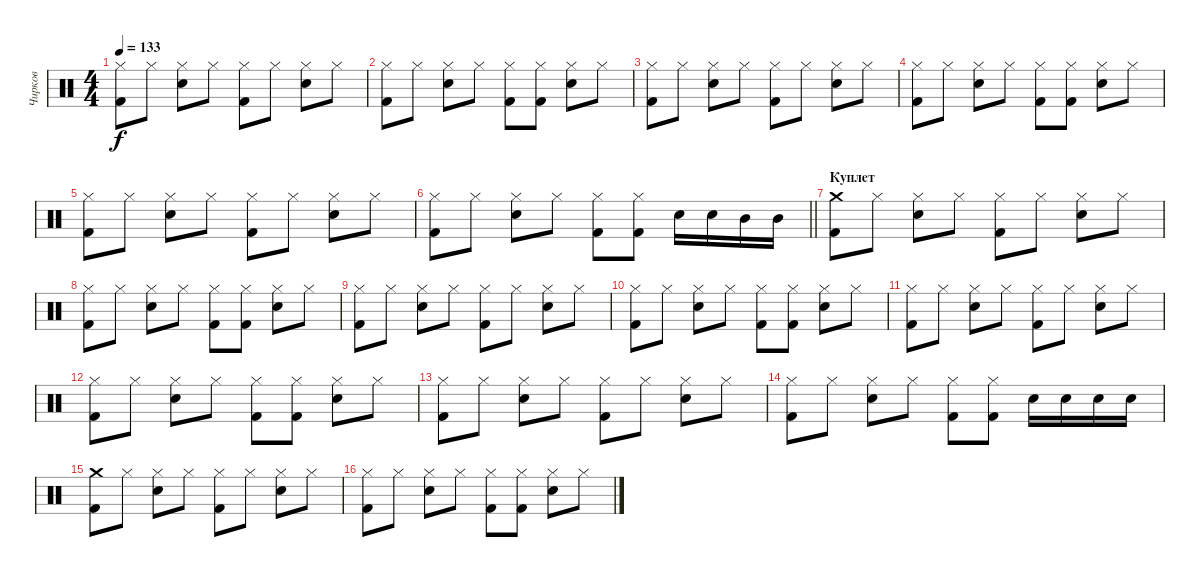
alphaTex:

\track ("Чирков" "Чирков") {instrument percussion}
\staff {score}
\articulation defaults
\ts (4 4)
\tempo 133
\clef neutral
\ks c
("Hi-Hat (closed)" "Kick (hit) 2").8{dy f} "Hi-Hat (closed)".8 ("Hi-Hat (closed)" "Snare (hit) 2").8 "Hi-Hat (closed)".8 ("Hi-Hat (closed)" "Kick (hit) 2").8 "Hi-Hat (closed)".8 ("Hi-Hat (closed)" "Snare (hit) 2").8 "Hi-Hat (closed)".8 |
("Hi-Hat (closed)" "Kick (hit) 2").8 "Hi-Hat (closed)".8 ("Hi-Hat (closed)" "Snare (hit) 2").8 "Hi-Hat (closed)".8 ("Hi-Hat (closed)" "Kick (hit) 2").8 ("Hi-Hat (closed)" "Kick (hit) 2").8 ("Hi-Hat (closed)" "Snare (hit) 2").8 "Hi-Hat (closed)".8 |
("Hi-Hat (closed)" "Kick (hit) 2").8 "Hi-Hat (closed)".8 ("Hi-Hat (closed)" "Snare (hit) 2").8 "Hi-Hat (closed)".8 ("Hi-Hat (closed)" "Kick (hit) 2").8 "Hi-Hat (closed)".8 ("Hi-Hat (closed)" "Snare (hit) 2").8 "Hi-Hat (closed)".8 |
("Hi-Hat (closed)" "Kick (hit) 2").8 "Hi-Hat (closed)".8 ("Hi-Hat (closed)" "Snare (hit) 2").8 "Hi-Hat (closed)".8 ("Hi-Hat (closed)" "Kick (hit) 2").8 ("Hi-Hat (closed)" "Kick (hit) 2").8 ("Hi-Hat (closed)" "Snare (hit) 2").8 "Hi-Hat (closed)".8 |
("Hi-Hat (closed)" "Kick (hit) 2").8 "Hi-Hat (closed)".8 ("Hi-Hat (closed)" "Snare (hit) 2").8 "Hi-Hat (closed)".8 ("Hi-Hat (closed)" "Kick (hit) 2").8 "Hi-Hat (closed)".8 ("Hi-Hat (closed)" "Snare (hit) 2").8 "Hi-Hat (closed)".8 |
\barLineRight lightlight
("Hi-Hat (closed)" "Kick (hit) 2").8 "Hi-Hat (closed)".8 ("Hi-Hat (closed)" "Snare (hit) 2").8 "Hi-Hat (closed)".8 ("Hi-Hat (closed)" "Kick (hit) 2").8 ("Hi-Hat (closed)" "Kick (hit) 2").8 "Snare (hit) 2".16 "Snare (hit) 2".16 "Mid Tom (hit)".16 "Mid Tom (hit)".16 |
\section ("" "Куплет")
("Crash medium (hit)" "Kick (hit) 2").8 "Hi-Hat (closed)".8 ("Hi-Hat (closed)" "Snare (hit) 2").8 "Hi-Hat (closed)".8 ("Hi-Hat (closed)" "Kick (hit) 2").8 "Hi-Hat (closed)".8 ("Hi-Hat (closed)" "Snare (hit) 2").8 "Hi-Hat (closed)".8 |
("Hi-Hat (closed)" "Kick (hit) 2").8 "Hi-Hat (closed)".8 ("Hi-Hat (closed)" "Snare (hit) 2").8 "Hi-Hat (closed)".8 ("Hi-Hat (closed)" "Kick (hit) 2").8 ("Hi-Hat (closed)" "Kick (hit) 2").8 ("Hi-Hat (closed)" "Snare (hit) 2").8 "Hi-Hat (closed)".8 |
("Hi-Hat (closed)" "Kick (hit) 2").8 "Hi-Hat (closed)".8 ("Hi-Hat (closed)" "Snare (hit) 2").8 "Hi-Hat (closed)".8 ("Hi-Hat (closed)" "Kick (hit) 2").8 "Hi-Hat (closed)".8 ("Hi-Hat (closed)" "Snare (hit) 2").8 "Hi-Hat (closed)".8 |
("Hi-Hat (closed)" "Kick (hit) 2").8 "Hi-Hat (closed)".8 ("Hi-Hat (closed)" "Snare (hit) 2").8 "Hi-Hat (closed)".8 ("Hi-Hat (closed)" "Kick (hit) 2").8 ("Hi-Hat (closed)" "Kick (hit) 2").8 ("Hi-Hat (closed)" "Snare (hit) 2").8 "Hi-Hat (closed)".8 |
("Hi-Hat (closed)" "Kick (hit) 2").8 "Hi-Hat (closed)".8 ("Hi-Hat (closed)" "Snare (hit) 2").8 "Hi-Hat (closed)".8 ("Hi-Hat (closed)" "Kick (hit) 2").8 "Hi-Hat (closed)".8 ("Hi-Hat (closed)" "Snare (hit) 2").8 "Hi-Hat (closed)".8 |
("Hi-Hat (closed)" "Kick (hit) 2").8 "Hi-Hat (closed)".8 ("Hi-Hat (closed)" "Snare (hit) 2").8 "Hi-Hat (closed)".8 ("Hi-Hat (closed)" "Kick (hit) 2").8 ("Hi-Hat (closed)" "Kick (hit) 2").8 ("Hi-Hat (closed)" "Snare (hit) 2").8 "Hi-Hat (closed)".8 |
("Hi-Hat (closed)" "Kick (hit) 2").8 "Hi-Hat (closed)".8 ("Hi-Hat (closed)" "Snare (hit) 2").8 "Hi-Hat (closed)".8 ("Hi-Hat (closed)" "Kick (hit) 2").8 "Hi-Hat (closed)".8 ("Hi-Hat (closed)" "Snare (hit) 2").8 "Hi-Hat (closed)".8 |
("Hi-Hat (closed)" "Kick (hit) 2").8 "Hi-Hat (closed)".8 ("Hi-Hat (closed)" "Snare (hit) 2").8 "Hi-Hat (closed)".8 ("Hi-Hat (closed)" "Kick (hit) 2").8 ("Hi-Hat (closed)" "Kick (hit) 2").8 "Snare (hit) 2".16 "Snare (hit) 2".16 "Snare (hit) 2".16 "Snare (hit) 2".16 |
("Crash medium (hit)" "Kick (hit) 2").8 "Hi-Hat (closed)".8 ("Hi-Hat (closed)" "Snare (hit) 2").8 "Hi-Hat (closed)".8 ("Hi-Hat (closed)" "Kick (hit) 2").8 "Hi-Hat (closed)".8 ("Hi-Hat (closed)" "Snare (hit) 2").8 "Hi-Hat (closed)".8 |
("Hi-Hat (closed)" "Kick (hit) 2").8 "Hi-Hat (closed)".8 ("Hi-Hat (closed)" "Snare (hit) 2").8 "Hi-Hat (closed)".8 ("Hi-Hat (closed)" "Kick (hit) 2").8 ("Hi-Hat (closed)" "Kick (hit) 2").8 ("Hi-Hat (closed)" "Snare (hit) 2").8 "Hi-Hat (closed)".8
